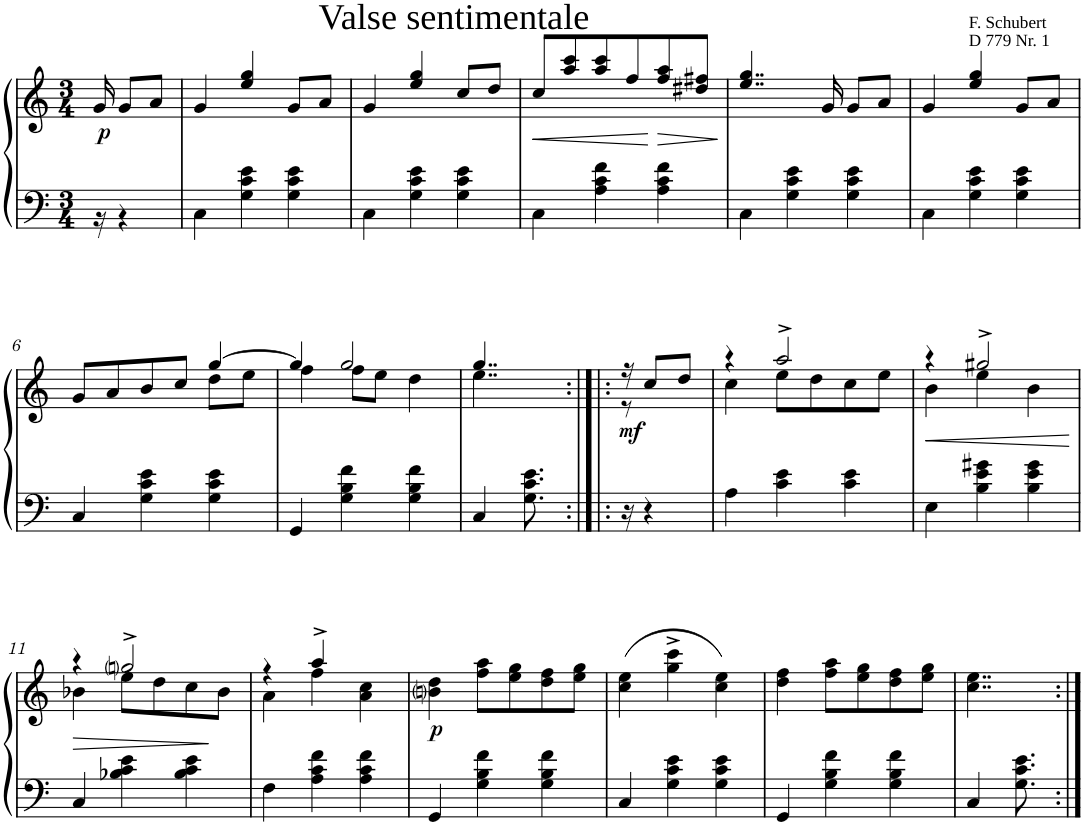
**kern	**kern	**dynam
*part1	*part1	*part1
*staff2	*staff1	*staff1/2
*I"Midi_1	*	*
*clefF4	*clefG2	*
*k[]	*k[]	*
*M3/4	*M3/4	*
=	=	=
*	*^	*
!	!	!	!LO:DY:b
4ryy	16g/	16r	p
.	8g/L	4r	.
.	8a/J	.	.
16ryy	.	.	.
*	*v	*v	*
=1	=1	=1
*^	*	*
4C\	2.ryy	4g/	.
4G\ 4c\ 4e\	.	4ee/ 4gg/	.
4G\ 4c\ 4e\	.	8g/L	.
!	!	!LO:TX:a:t=Valse sentimentale	!
.	.	8a/J	.
=2	=2	=2	=2
4C\	2.ryy	4g/	.
4G\ 4c\ 4e\	.	4ee/ 4gg/	.
4G\ 4c\ 4e\	.	8cc/L	.
.	.	8dd/J	.
=3	=3	=3	=3
!	!	!	!LO:HP:b
4C\	2.ryy	8cc/L	<
.	.	8aa/ 8ccc/	.
4A\ 4c\ 4f\	.	8aa/ 8ccc/	.
.	.	8ff/	.
!	!	!	!LO:HP:n=1:b
4A\ 4c\ 4f\	.	8ff/ 8aa/	[ >
.	.	8dd#X/ 8ff#X/J	.
*v	*v	*	*
.	.	]
=4	=4	=4
*^	*	*
4C\	2.ryy	4..ee/ 4..gg/	.
4G\ 4c\ 4e\	.	.	.
.	.	16g/	.
4G\ 4c\ 4e\	.	8g/L	.
.	.	8a/J	.
=5	=5	=5	=5
4C\	2.ryy	4g/	.
!	!	!LO:TX:a:t=F. Schubert	!
!	!	!LO:TX:a:t=D 779 Nr. 1	!
4G\ 4c\ 4e\	.	4ee/ 4gg/	.
4G\ 4c\ 4e\	.	8g/L	.
.	.	8a/J	.
*v	*v	*	*
!!LO:LB:g=z
=6	=6	=6
*	*^	*
4C/	8g/L	2ryy	.
.	8a/	.	.
4G\ 4c\ 4e\	8b/	.	.
.	8cc/J	.	.
4G\ 4c\ 4e\	[4gg/	8dd\L	.
.	.	8ee\J	.
=7	=7	=7	=7
4GG/	4gg/]	4ff\	.
4G\ 4B\ 4f\	2gg/	8ff\L	.
.	.	8ee\J	.
4G\ 4B\ 4f\	.	4dd\	.
=8	=8	=8	=8
4C/	4..gg/	4..ee\	.
8.G\ 8.c\ 8.e\	.	.	.
=8X1:|!|:	=8X1:|!|:	=8X1:|!|:	=8X1:|!|:
!	!	!	!LO:DY:b
16r	16r	8r	mf
4r	8cc/L	.	.
.	.	8ryy	.
.	8dd/J	.	.
.	.	16ryy	.
=9	=9	=9	=9
4A\	4r	4cc\	.
4c\ 4e\	2aa^/	8ee\L	.
.	.	8dd\	.
4c\ 4e\	.	8cc\	.
.	.	8ee\J	.
=10	=10	=10	=10
!	!	!	!LO:HP:b
4E\	4r	4b\	<
4B\ 4e\ 4g#X\	2gg#X^/	4ee\	.
4B\ 4e\ 4g#\	.	4b\	.
*	*v	*v	*
.	.	[
!!LO:LB:g=z
=11	=11	=11
!	!	!LO:HP:b
*	*^	*
4C/	4r	4b-X\	>
4B-X\ 4c\ 4e\	2ggni^/	8ee\L	.
.	.	8dd\	.
4B-\ 4c\ 4e\	.	8cc\	.
.	.	8b-\J	]
=12	=12	=12	=12
4F\	4r	4a\	.
4A\ 4c\ 4f\	4aa^/	4ff\	.
4A\ 4c\ 4f\	4a\ 4cc\	4ryy	.
=13	=13	=13	=13
!	!	!	!LO:DY:b
4GG/	4bni\ 4dd\	2ryy	p
4G\ 4B\ 4f\	8ff\ 8aa\L	.	.
.	8ee\ 8gg\	.	.
4G\ 4B\ 4f\	8dd\ 8ff\	4ryy	.
.	8ee\ 8gg\J	.	.
=14	=14	=14	=14
4C/	(>4cc\ 4ee\	2ryy	.
4G\ 4c\ 4e\	4gg\^ 4ccc\^	.	.
4G\ 4c\ 4e\	4cc\ 4ee\)	4ryy	.
=15	=15	=15	=15
4GG/	4dd\ 4ff\	2ryy	.
4G\ 4B\ 4f\	8ff\ 8aa\L	.	.
.	8ee\ 8gg\	.	.
4G\ 4B\ 4f\	8dd\ 8ff\	4ryy	.
.	8ee\ 8gg\J	.	.
=16	=16	=16	=16
4C/	4..cc\ 4..ee\	4ryy	.
8.G\ 8.c\ 8.e\	.	8ryy	.
.	.	16ryy	.
*	*v	*v	*
=:|!	=:|!	=:|!
*-	*-	*-
